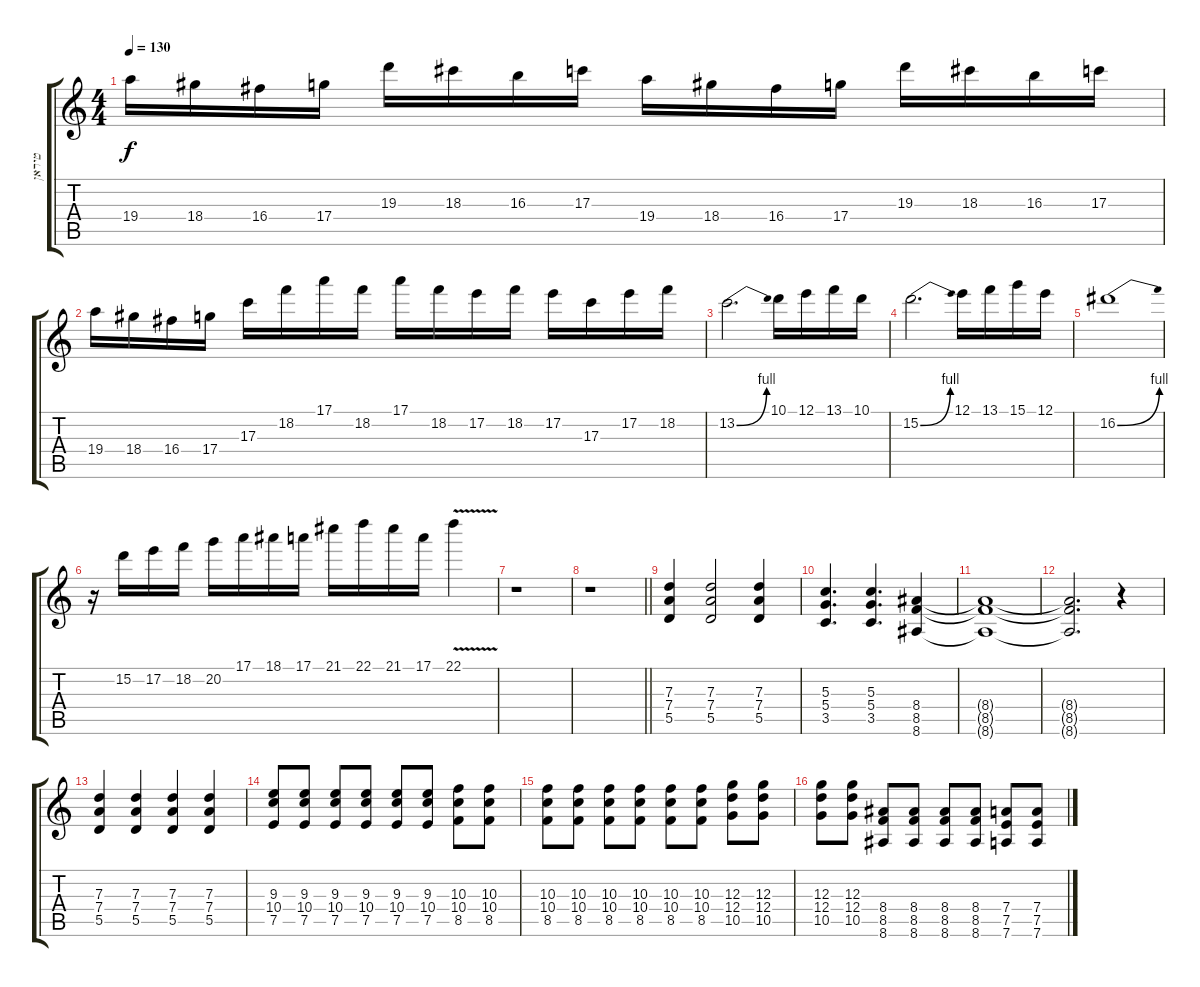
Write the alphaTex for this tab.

\track ("טיראן" "טיראן") {instrument distortionguitar}
\staff {score tabs}
\tuning (E4 B3 G3 D3 A2 D2) {hide}
\ts (4 4)
\tempo 130
\clef g2
\ks c
19.4.16{dy f} 18.4.16 16.4.16 17.4.16 19.3.16 18.3.16 16.3.16 17.3.16 19.4.16 18.4.16 16.4.16 17.4.16 19.3.16 18.3.16 16.3.16 17.3.16 |
19.4.16 18.4.16 16.4.16 17.4.16 17.3.16 18.2.16 17.1.16 18.2.16 17.1.16 18.2.16 17.2.16 18.2.16 17.2.16 17.3.16 17.2.16 18.2.16 |
13.2{be (bend 0 0 60 4)}.2{d} 10.1.16 12.1.16 13.1.16 10.1.16 |
15.2{be (bend 0 0 60 4)}.2{d} 12.1.16 13.1.16 15.1.16 12.1.16 |
16.2{be (bend 0 0 60 4)}.1 |
r.16 15.2.16 17.2.16 18.2.16 20.2.16 17.1.16 18.1.16 17.1.16 21.1.16 22.1.16 21.1.16 17.1.16 22.1{v}.4 |
r.1 |
\barLineRight lightlight
r.1 |
(7.3 7.4 5.5).4{balance 16} (7.3 7.4 5.5).2 (7.3 7.4 5.5).4 |
(5.3 5.4 3.5).4{d} (5.3 5.4 3.5).4{d} (8.4 8.5 8.6).4 |
(8.4{t} 8.5{t} 8.6{t}).1 |
(8.4{t} 8.5{t} 8.6{t}).2{d} r.4 |
(7.3 7.4 5.5).4 (7.3 7.4 5.5).4 (7.3 7.4 5.5).4 (7.3 7.4 5.5).4 |
(9.3 10.4 7.5).8 (9.3 10.4 7.5).8 (9.3 10.4 7.5).8 (9.3 10.4 7.5).8 (9.3 10.4 7.5).8 (9.3 10.4 7.5).8 (10.3 10.4 8.5).8 (10.3 10.4 8.5).8 |
(10.3 10.4 8.5).8 (10.3 10.4 8.5).8 (10.3 10.4 8.5).8 (10.3 10.4 8.5).8 (10.3 10.4 8.5).8 (10.3 10.4 8.5).8 (12.3 12.4 10.5).8 (12.3 12.4 10.5).8 |
(12.3 12.4 10.5).8 (12.3 12.4 10.5).8 (8.4 8.5 8.6).8 (8.4 8.5 8.6).8 (8.4 8.5 8.6).8 (8.4 8.5 8.6).8 (7.4 7.5 7.6).8 (7.4 7.5 7.6).8
